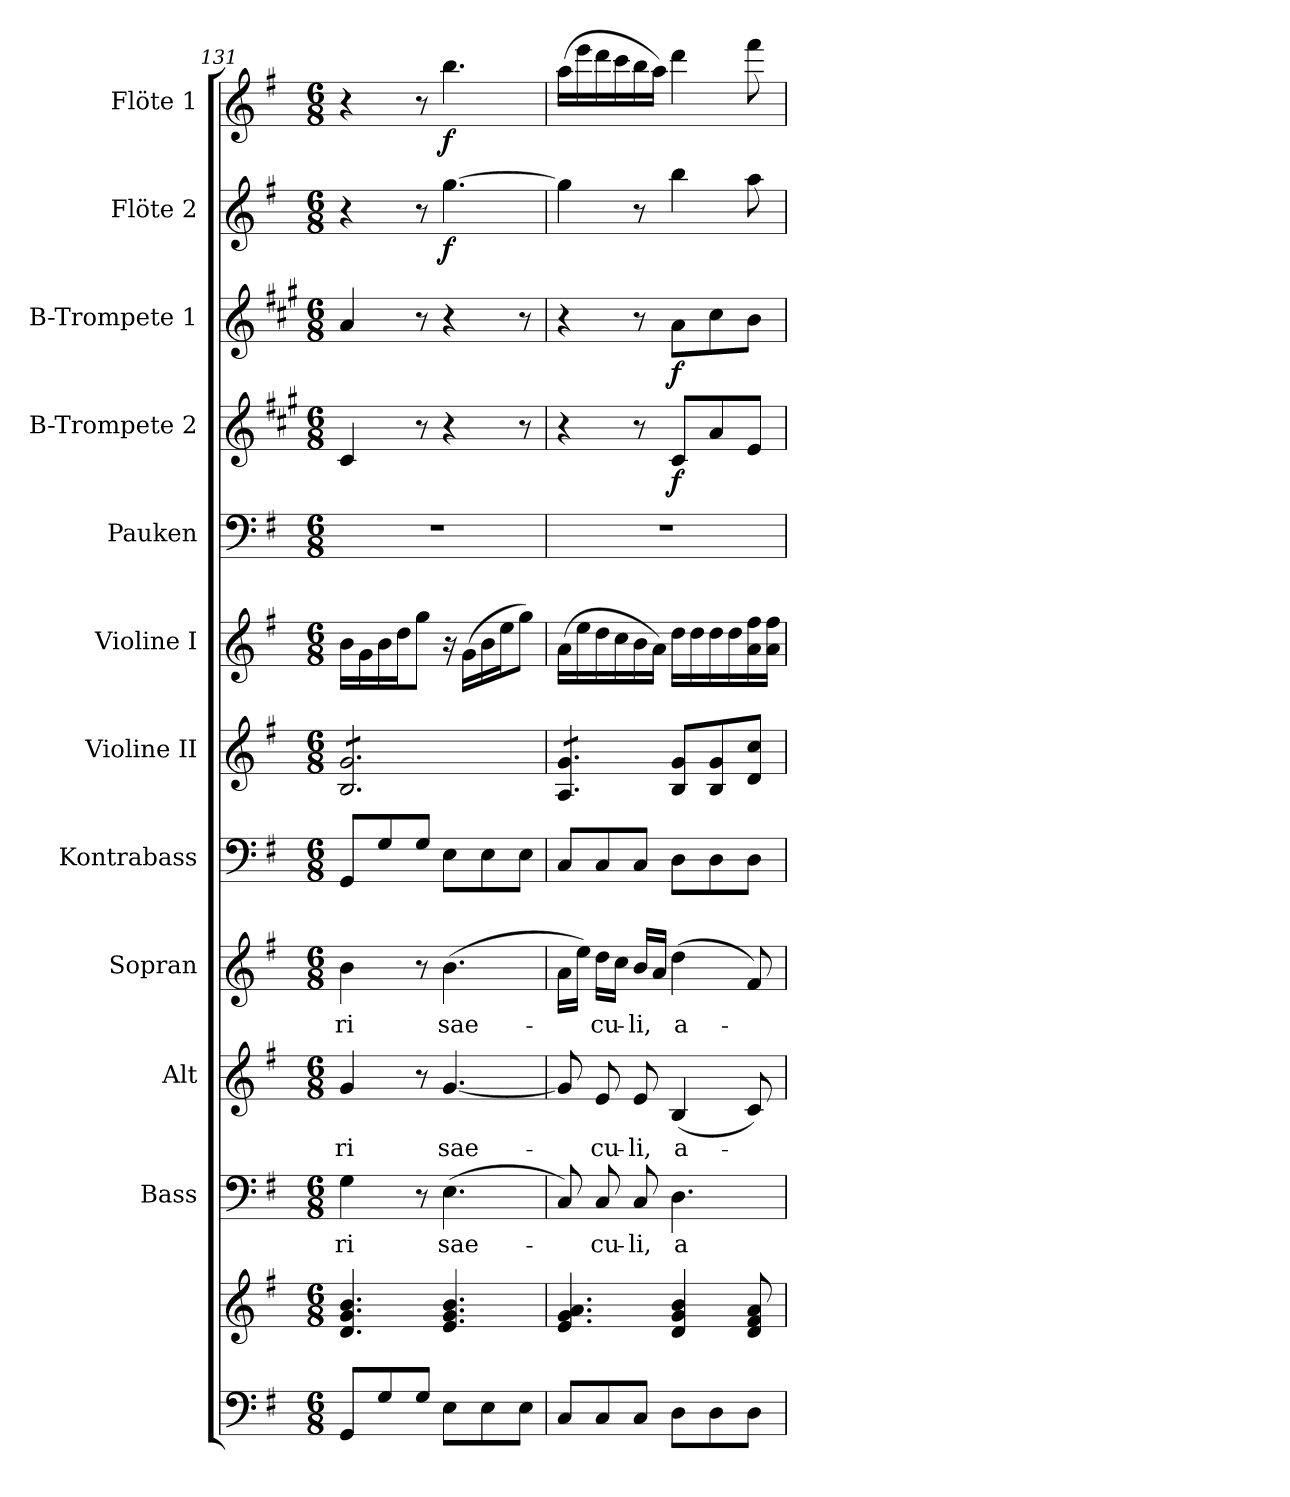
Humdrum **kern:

**kern	**kern	**kern	**text	**kern	**text	**kern	**text	**kern	**kern	**kern	**kern	**kern	**dynam	**kern	**dynam	**kern	**dynam	**kern	**dynam
*part12	*part12	*part11	*part11	*part10	*part10	*part9	*part9	*part8	*part7	*part6	*part5	*part4	*part4	*part3	*part3	*part2	*part2	*part1	*part1
*staff13	*staff12	*staff11	*staff11	*staff10	*staff10	*staff9	*staff9	*staff8	*staff7	*staff6	*staff5	*staff4	*staff4	*staff3	*staff3	*staff2	*staff2	*staff1	*staff1
*	*	*I"Bass	*	*I"Alt	*	*I"Sopran	*	*I"Kontrabass	*I"Violine II	*I"Violine I	*I"Pauken	*I"B-Trompete 2	*	*I"B-Trompete 1	*	*I"Flöte 2	*	*I"Flöte 1	*
*	*	*I'B.	*	*I'A.	*	*I'S.	*	*I'Kb.	*I'Vl. II	*I'Vl. I	*I'Pk.	*I'B Trp. 2	*	*I'B Trp. 1	*	*I'Fl. 2	*	*I'Fl. 1	*
*clefF4	*clefG2	*clefF4	*	*clefG2	*	*clefG2	*	*clefF4	*clefG2	*clefG2	*clefF4	*clefG2	*	*clefG2	*	*clefG2	*	*clefG2	*
*	*	*	*	*	*	*	*	*ITrd7c12	*	*	*	*ITrd1c2	*	*ITrd1c2	*	*	*	*	*
*k[f#]	*k[f#]	*k[f#]	*	*k[f#]	*	*k[f#]	*	*k[f#]	*k[f#]	*k[f#]	*k[f#]	*k[f#]	*	*k[f#]	*	*k[f#]	*	*k[f#]	*
*G:	*G:	*G:	*	*G:	*	*G:	*	*G:	*G:	*G:	*G:	*G:	*	*G:	*	*G:	*	*G:	*
*M6/8	*M6/8	*M6/8	*	*M6/8	*	*M6/8	*	*M6/8	*M6/8	*M6/8	*M6/8	*M6/8	*	*M6/8	*	*M6/8	*	*M6/8	*
=131	=131	=131	=131	=131	=131	=131	=131	=131	=131	=131	=131	=131	=131	=131	=131	=131	=131	=131	=131
!	!	!	!LO:LY:b	!	!LO:LY:b	!	!LO:LY:b	!	!	!	!	!	!	!	!	!	!	!	!
*	*	*	*	*	*	*	*	*	*tremolo	*	*	*	*	*	*	*	*	*	*
8GG/L	4.d/ 4.g/ 4.b/	4G\	-ri	4g/	-ri	4b\	-ri	8GGG/L	8B/ 8g/L	16b\LL	2.r	4B/	.	4g/	.	4r	.	4r	.
.	.	.	.	.	.	.	.	.	.	16g\	.	.	.	.	.	.	.	.	.
8G/	.	.	.	.	.	.	.	8GG/	8B/ 8g/	16b\	.	.	.	.	.	.	.	.	.
.	.	.	.	.	.	.	.	.	.	16dd\J	.	.	.	.	.	.	.	.	.
8G/J	.	8r	.	8r	.	8r	.	8GG/J	8B/ 8g/	8gg\J	.	8r	.	8r	.	8r	.	8r	.
!	!	!	!LO:LY:b	!	!LO:LY:b	!	!LO:LY:b	!	!	!	!	!	!	!	!	!	!LO:DY:b	!	!LO:DY:b
8E\L	4.e/ 4.g/ 4.b/	(>4.E\	sae-	[4.g/	sae-	(>4.b\	sae-	8EE\L	8B/ 8g/	16r	.	4r	.	4r	.	[4.gg\	f	4.bb\	f
.	.	.	.	.	.	.	.	.	.	(>16g\LL	.	.	.	.	.	.	.	.	.
8E\	.	.	.	.	.	.	.	8EE\	8B/ 8g/	16b\	.	.	.	.	.	.	.	.	.
.	.	.	.	.	.	.	.	.	.	16ee\J	.	.	.	.	.	.	.	.	.
8E\J	.	.	.	.	.	.	.	8EE\J	8B/ 8g/J	8gg\J)	.	8r	.	8r	.	.	.	.	.
=132	=132	=132	=132	=132	=132	=132	=132	=132	=132	=132	=132	=132	=132	=132	=132	=132	=132	=132	=132
8C/L	4.e/ 4.g/ 4.a/	8C/)	.	8g/]	.	16a\LL	.	8CC/L	8A/ 8g/L	(>16a\LL	2.r	4r	.	4r	.	4gg\]	.	(>16aa\LL	.
.	.	.	.	.	.	16ee\JJ)	.	.	.	16ee\	.	.	.	.	.	.	.	16eee\	.
!	!	!	!LO:LY:b	!	!LO:LY:b	!	!LO:LY:b	!	!	!	!	!	!	!	!	!	!	!	!
8C/	.	8C/	-cu-	8e/	-cu-	16dd\LL	-cu-	8CC/	8A/ 8g/	16dd\	.	.	.	.	.	.	.	16ddd\	.
.	.	.	.	.	.	16cc\JJ	.	.	.	16cc\	.	.	.	.	.	.	.	16ccc\	.
!	!	!	!LO:LY:b	!	!LO:LY:b	!	!LO:LY:b	!	!	!	!	!	!	!	!	!	!	!	!
8C/J	.	8C/	-li,	8e/	-li,	16b/LL	-li,	8CC/J	8A/ 8g/J	16b\	.	8r	.	8r	.	8r	.	16bb\	.
*	*	*	*	*	*	*	*	*	*Xtremolo	*	*	*	*	*	*	*	*	*	*
.	.	.	.	.	.	16a/JJ	.	.	.	16a\JJ)	.	.	.	.	.	.	.	16aa\JJ)	.
!	!	!	!LO:LY:b	!	!LO:LY:b	!	!LO:LY:b	!	!	!	!	!	!LO:DY:b	!	!LO:DY:b	!	!	!	!
8D\L	4d/ 4g/ 4b/	4.D\	a-	(<4B/	a-	(>4dd\	a-	8DD\L	8B/ 8g/L	16dd\LL	.	8B/L	f	8g\L	f	4bb\	.	4ddd\	.
.	.	.	.	.	.	.	.	.	.	16dd\	.	.	.	.	.	.	.	.	.
8D\	.	.	.	.	.	.	.	8DD\	8B/ 8g/	16dd\	.	8g/	.	8b\	.	.	.	.	.
.	.	.	.	.	.	.	.	.	.	16dd\	.	.	.	.	.	.	.	.	.
8D\J	8d/ 8f#/ 8a/	.	.	8c/)	.	8f#/)	.	8DD\J	8d/ 8cc/J	16a\ 16ff#\	.	8d/J	.	8a\J	.	8aa\	.	8fff#\	.
.	.	.	.	.	.	.	.	.	.	16a\ 16ff#\JJ	.	.	.	.	.	.	.	.	.
=	=	=	=	=	=	=	=	=	=	=	=	=	=	=	=	=	=	=	=
*-	*-	*-	*-	*-	*-	*-	*-	*-	*-	*-	*-	*-	*-	*-	*-	*-	*-	*-	*-
